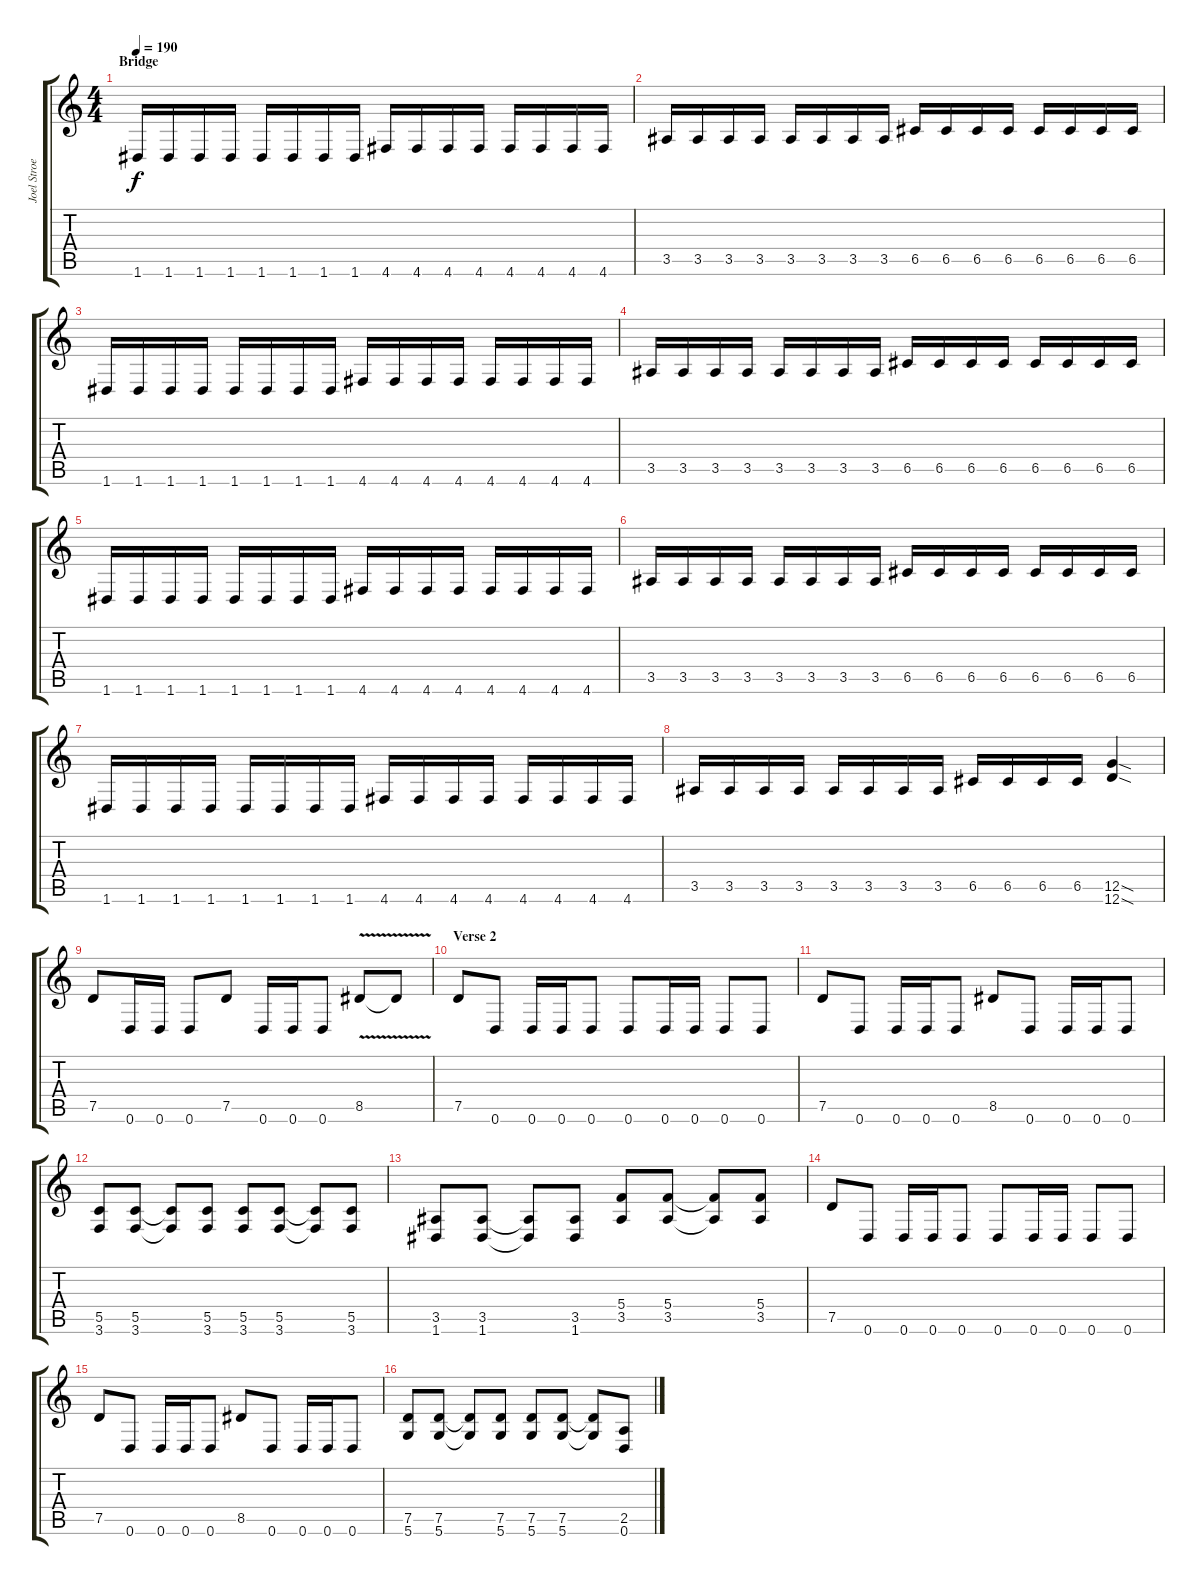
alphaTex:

\track ("Joel Stroetzel" "Joel Stroe") {instrument distortionguitar}
\staff {score tabs}
\tuning (D4 A3 F3 C3 G2 D2) {hide}
\ts (4 4)
\section ("" "Bridge")
\tempo 190
\clef g2
\ks c
1.6.16{dy f} 1.6.16 1.6.16 1.6.16 1.6.16 1.6.16 1.6.16 1.6.16 4.6.16 4.6.16 4.6.16 4.6.16 4.6.16 4.6.16 4.6.16 4.6.16 |
3.5.16 3.5.16 3.5.16 3.5.16 3.5.16 3.5.16 3.5.16 3.5.16 6.5.16 6.5.16 6.5.16 6.5.16 6.5.16 6.5.16 6.5.16 6.5.16 |
1.6.16 1.6.16 1.6.16 1.6.16 1.6.16 1.6.16 1.6.16 1.6.16 4.6.16 4.6.16 4.6.16 4.6.16 4.6.16 4.6.16 4.6.16 4.6.16 |
3.5.16 3.5.16 3.5.16 3.5.16 3.5.16 3.5.16 3.5.16 3.5.16 6.5.16 6.5.16 6.5.16 6.5.16 6.5.16 6.5.16 6.5.16 6.5.16 |
1.6.16 1.6.16 1.6.16 1.6.16 1.6.16 1.6.16 1.6.16 1.6.16 4.6.16 4.6.16 4.6.16 4.6.16 4.6.16 4.6.16 4.6.16 4.6.16 |
3.5.16 3.5.16 3.5.16 3.5.16 3.5.16 3.5.16 3.5.16 3.5.16 6.5.16 6.5.16 6.5.16 6.5.16 6.5.16 6.5.16 6.5.16 6.5.16 |
1.6.16 1.6.16 1.6.16 1.6.16 1.6.16 1.6.16 1.6.16 1.6.16 4.6.16 4.6.16 4.6.16 4.6.16 4.6.16 4.6.16 4.6.16 4.6.16 |
3.5.16 3.5.16 3.5.16 3.5.16 3.5.16 3.5.16 3.5.16 3.5.16 6.5.16 6.5.16 6.5.16 6.5.16 (12.5{sod} 12.6{sod}).4 |
7.5.8 0.6.16 0.6.16 0.6.8 7.5.8 0.6.16 0.6.16 0.6.8 8.5{v}.8 8.5{t}.8 |
\section ("" "Verse 2")
7.5.8 0.6.8 0.6.16 0.6.16 0.6.8 0.6.8 0.6.16 0.6.16 0.6.8 0.6.8 |
7.5.8 0.6.8 0.6.16 0.6.16 0.6.8 8.5.8 0.6.8 0.6.16 0.6.16 0.6.8 |
(5.5 3.6).8 (5.5 3.6).8 (5.5{t} 3.6{t}).8 (5.5 3.6).8 (5.5 3.6).8 (5.5 3.6).8 (5.5{t} 3.6{t}).8 (5.5 3.6).8 |
(3.5 1.6).8 (3.5 1.6).8 (3.5{t} 1.6{t}).8 (3.5 1.6).8 (5.4 3.5).8 (5.4 3.5).8 (5.4{t} 3.5{t}).8 (5.4 3.5).8 |
7.5.8 0.6.8 0.6.16 0.6.16 0.6.8 0.6.8 0.6.16 0.6.16 0.6.8 0.6.8 |
7.5.8 0.6.8 0.6.16 0.6.16 0.6.8 8.5.8 0.6.8 0.6.16 0.6.16 0.6.8 |
(7.5 5.6).8 (7.5 5.6).8 (7.5{t} 5.6{t}).8 (7.5 5.6).8 (7.5 5.6).8 (7.5 5.6).8 (7.5{t} 5.6{t}).8 (2.5 0.6).8
